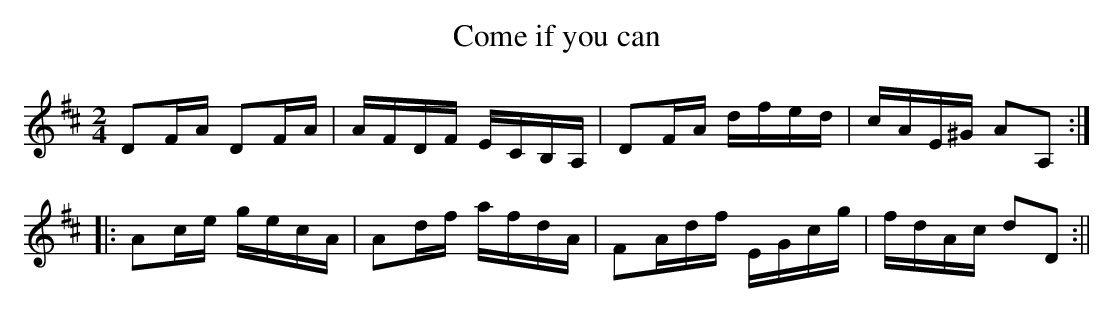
X:1
T:Come if you can
M:2/4
L:1/8
K:D
DF/A/ DF/A/ | A/F/D/F/ E/C/B,/A,/ | DF/A/ d/f/e/d/ | c/A/E/^G/ AA, :|
|: Ac/e/ g/e/c/A/ | Ad/f/ a/f/d/A/ | FA/d/f/ E/G/c/g/ | f/d/A/c/ dD :||
